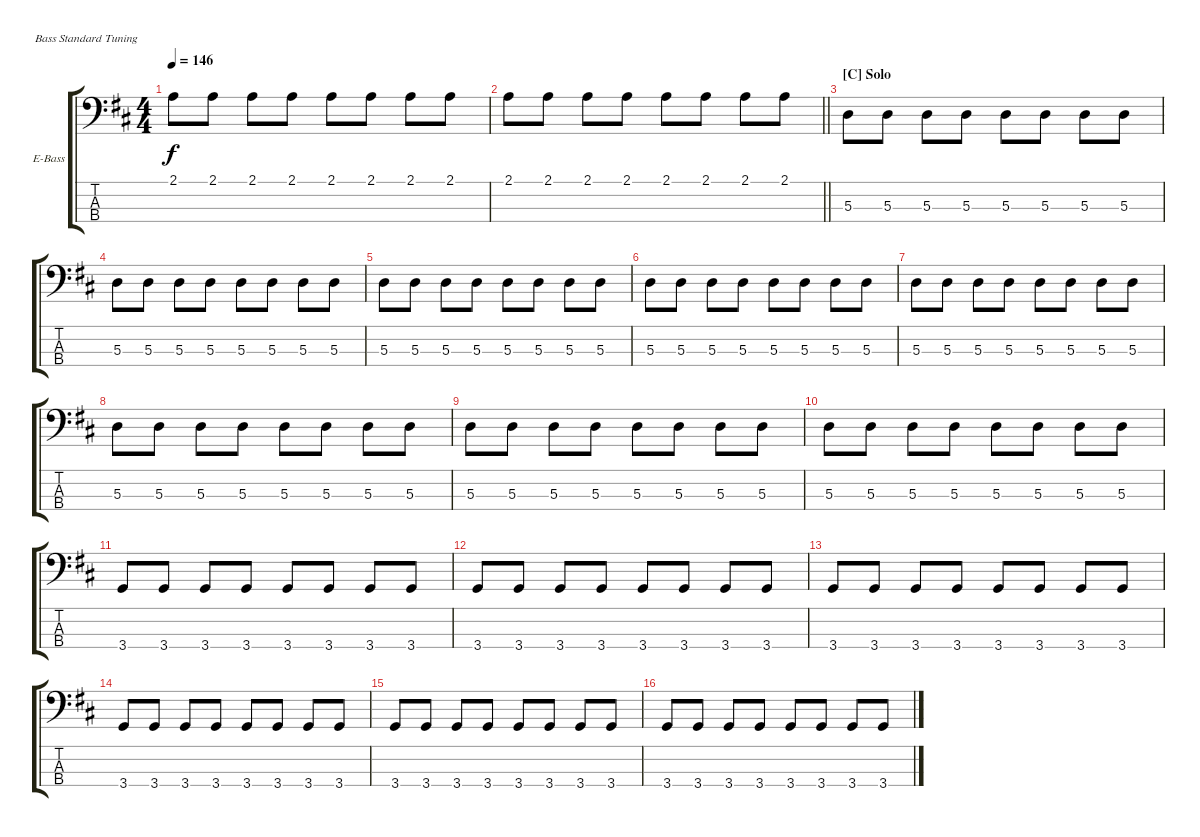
\bracketExtendMode groupsimilarinstruments
\firstSystemTrackNameOrientation horizontal
\otherSystemsTrackNameOrientation horizontal
\track ("Nikolai Fraiture" "E-Bass") {instrument electricbasspick}
\staff {score tabs}
\tuning (G2 D2 A1 E1)
\ts (4 4)
\tempo 146
\clef f4
\ks d
2.1.8{dy f} 2.1.8 2.1.8 2.1.8 2.1.8 2.1.8 2.1.8 2.1.8 |
\barLineRight lightlight
2.1.8 2.1.8 2.1.8 2.1.8 2.1.8 2.1.8 2.1.8 2.1.8 |
\section ("C" "Solo")
5.3.8 5.3.8 5.3.8 5.3.8 5.3.8 5.3.8 5.3.8 5.3.8 |
5.3.8 5.3.8 5.3.8 5.3.8 5.3.8 5.3.8 5.3.8 5.3.8 |
5.3.8 5.3.8 5.3.8 5.3.8 5.3.8 5.3.8 5.3.8 5.3.8 |
5.3.8 5.3.8 5.3.8 5.3.8 5.3.8 5.3.8 5.3.8 5.3.8 |
5.3.8 5.3.8 5.3.8 5.3.8 5.3.8 5.3.8 5.3.8 5.3.8 |
5.3.8 5.3.8 5.3.8 5.3.8 5.3.8 5.3.8 5.3.8 5.3.8 |
5.3.8 5.3.8 5.3.8 5.3.8 5.3.8 5.3.8 5.3.8 5.3.8 |
5.3.8 5.3.8 5.3.8 5.3.8 5.3.8 5.3.8 5.3.8 5.3.8 |
3.4.8 3.4.8 3.4.8 3.4.8 3.4.8 3.4.8 3.4.8 3.4.8 |
3.4.8 3.4.8 3.4.8 3.4.8 3.4.8 3.4.8 3.4.8 3.4.8 |
3.4.8 3.4.8 3.4.8 3.4.8 3.4.8 3.4.8 3.4.8 3.4.8 |
3.4.8 3.4.8 3.4.8 3.4.8 3.4.8 3.4.8 3.4.8 3.4.8 |
3.4.8 3.4.8 3.4.8 3.4.8 3.4.8 3.4.8 3.4.8 3.4.8 |
3.4.8 3.4.8 3.4.8 3.4.8 3.4.8 3.4.8 3.4.8 3.4.8
